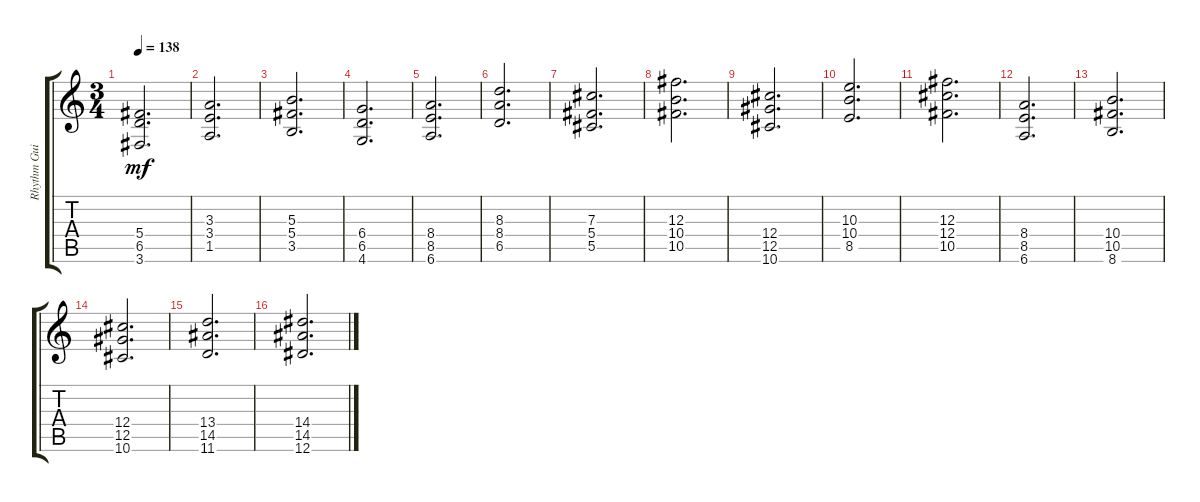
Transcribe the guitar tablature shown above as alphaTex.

\track ("Rhythm Guitar L" "Rhythm Gui") {instrument distortionguitar}
\staff {score tabs}
\tuning (Eb4 Bb3 Gb3 Db3 Ab2 Eb2) {hide}
\ts (3 4)
\tempo 138
\clef g2
\ks c
(5.4 6.5 3.6).2{d dy mf} |
(3.3 3.4 1.5).2{d} |
(5.3 5.4 3.5).2{d} |
(6.4 6.5 4.6).2{d} |
(8.4 8.5 6.6).2{d} |
(8.3 8.4 6.5).2{d} |
(7.3 5.4 5.5).2{d} |
(12.3 10.4 10.5).2{d} |
(12.4 12.5 10.6).2{d} |
(10.3 10.4 8.5).2{d} |
(12.3 12.4 10.5).2{d} |
(8.4 8.5 6.6).2{d} |
(10.4 10.5 8.6).2{d} |
(12.4 12.5 10.6).2{d} |
(13.4 14.5 11.6).2{d} |
(14.4 14.5 12.6).2{d}
